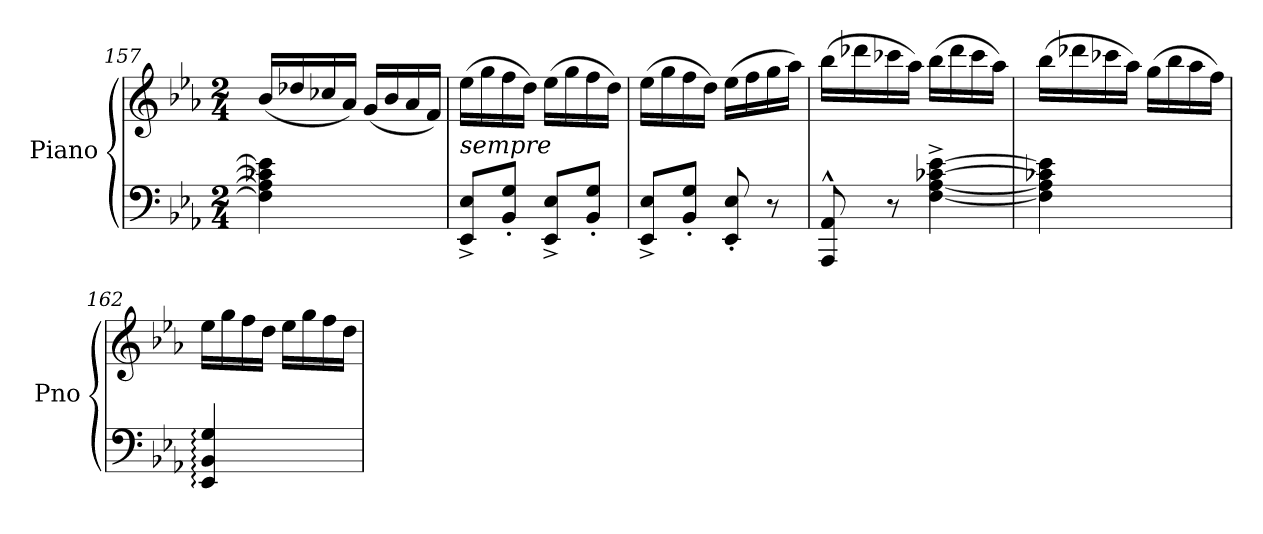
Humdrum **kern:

**kern	**kern
*part1	*part1
*staff2	*staff1
*I"Piano	*
*I'Pno	*
*clefF4	*clefG2
*k[b-e-a-]	*k[b-e-a-]
*M2/4	*M2/4
=157	=157
4F\] 4A-\] 4c-X\] 4e-\]	(16b-/LL
.	16dd-X/
.	16cc-X/
.	16a-/JJ)
4ryy	(16g/LL
.	16b-/
.	16a-/
.	16f/JJ)
!!LO:PB:g=z
=158	=158
!LO:TX:a:i:t=sempre	!
8EE-/^ 8E-/^L	(16ee-\LL
.	16gg\
8BB-/' 8G/'J	16ff\
.	16dd\JJ)
8EE-/^ 8E-/^L	(16ee-\LL
.	16gg\
8BB-/' 8G/'J	16ff\
.	16dd\JJ)
=159	=159
8EE-/^ 8E-/^L	(16ee-\LL
.	16gg\
8BB-/' 8G/'J	16ff\
.	16dd\JJ)
8EE-/' 8E-/'	(16ee-\LL
.	16ff\
8r	16gg\
.	16aa-\JJ)
=160	=160
8AAA-/^^ 8AA-/^^	(16bb-\LL
.	16ddd-X\
8r	16ccc-X\
.	16aa-\JJ)
[4F\^ [4A-\^ [4c-X\^ [4e-\^	(16bb-\LL
.	16ddd-\
.	16ccc-\
.	16aa-\JJ)
=161	=161
4F\] 4A-\] 4c-X\] 4e-\]	(16bb-\LL
.	16ddd-X\
.	16ccc-X\
.	16aa-\JJ)
4ryy	(16gg\LL
.	16bb-\
.	16aa-\
.	16ff\JJ)
=162	=162
4EE-/: 4BB-/: 4G/:	16ee-\LL
.	16gg\
.	16ff\
.	16dd\JJ
4ryy	16ee-\LL
.	16gg\
.	16ff\
.	16dd\JJ
=	=
*-	*-
